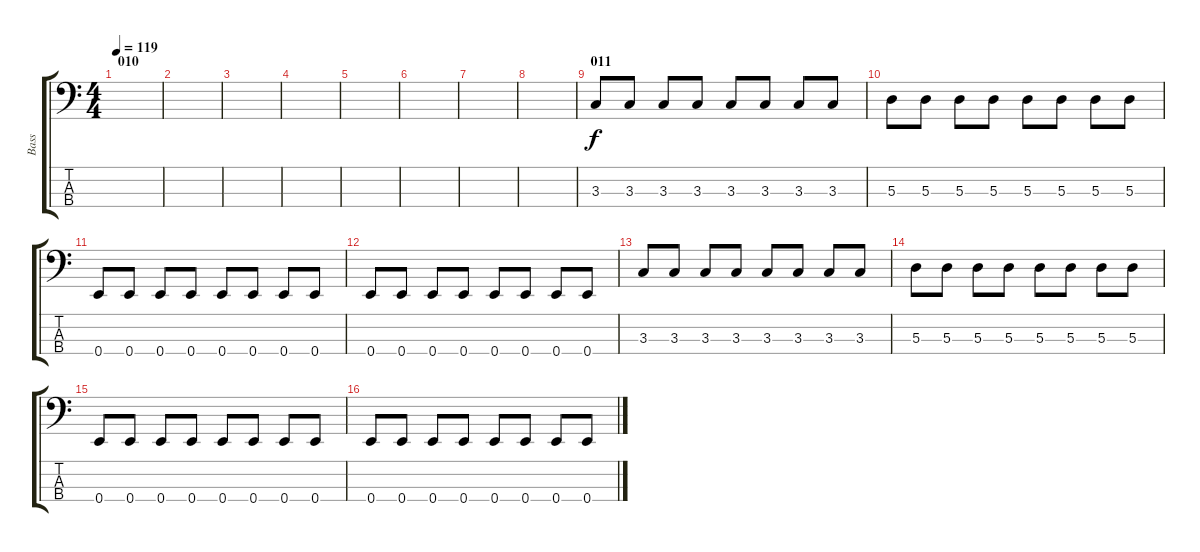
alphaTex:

\track ("Bass" "Bass") {instrument electricbasspick}
\staff {score tabs}
\tuning (G2 D2 A1 E1) {hide}
\ts (4 4)
\section ("" "010")
\tempo 119
\clef f4
\ks c
|
|
|
|
|
|
|
|
\section ("" "011")
3.3.8 3.3.8 3.3.8 3.3.8 3.3.8 3.3.8 3.3.8 3.3.8 |
5.3.8 5.3.8 5.3.8 5.3.8 5.3.8 5.3.8 5.3.8 5.3.8 |
0.4.8 0.4.8 0.4.8 0.4.8 0.4.8 0.4.8 0.4.8 0.4.8 |
0.4.8 0.4.8 0.4.8 0.4.8 0.4.8 0.4.8 0.4.8 0.4.8 |
3.3.8 3.3.8 3.3.8 3.3.8 3.3.8 3.3.8 3.3.8 3.3.8 |
5.3.8 5.3.8 5.3.8 5.3.8 5.3.8 5.3.8 5.3.8 5.3.8 |
0.4.8 0.4.8 0.4.8 0.4.8 0.4.8 0.4.8 0.4.8 0.4.8 |
0.4.8 0.4.8 0.4.8 0.4.8 0.4.8 0.4.8 0.4.8 0.4.8
